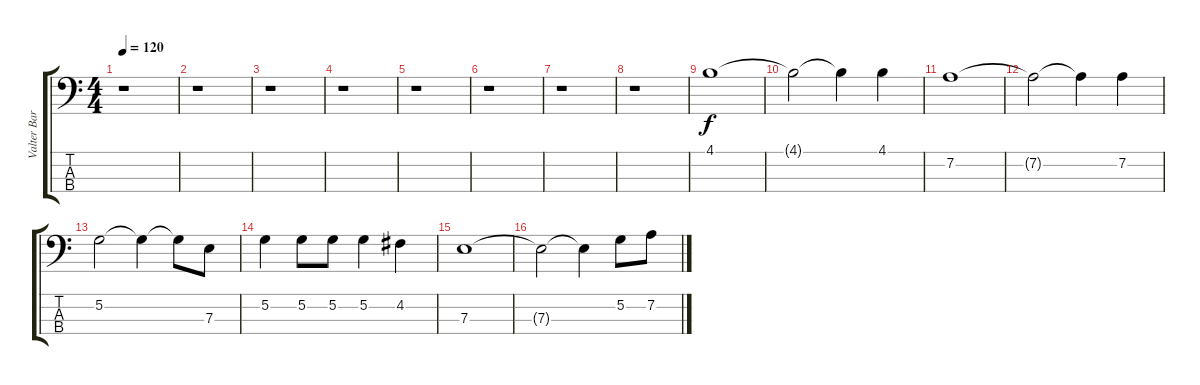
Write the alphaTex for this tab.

\track ("Valter Barros" "Valter Bar") {instrument electricbassfinger}
\staff {score tabs}
\tuning (G2 D2 A1 E1) {hide}
\ts (4 4)
\tempo 120
\clef f4
\ks c
r.1{dy f instrument electricbassfinger} |
r.1 |
r.1 |
r.1 |
r.1 |
r.1 |
r.1 |
r.1 |
4.1.1 |
4.1{t}.2 4.1{t}.4 4.1.4 |
7.2.1 |
7.2{t}.2 7.2{t}.4 7.2.4 |
5.2.2 5.2{t}.4 5.2{t}.8 7.3.8 |
5.2.4 5.2.8 5.2.8 5.2.4 4.2.4 |
7.3.1 |
7.3{t}.2 7.3{t}.4 5.2.8 7.2.8
